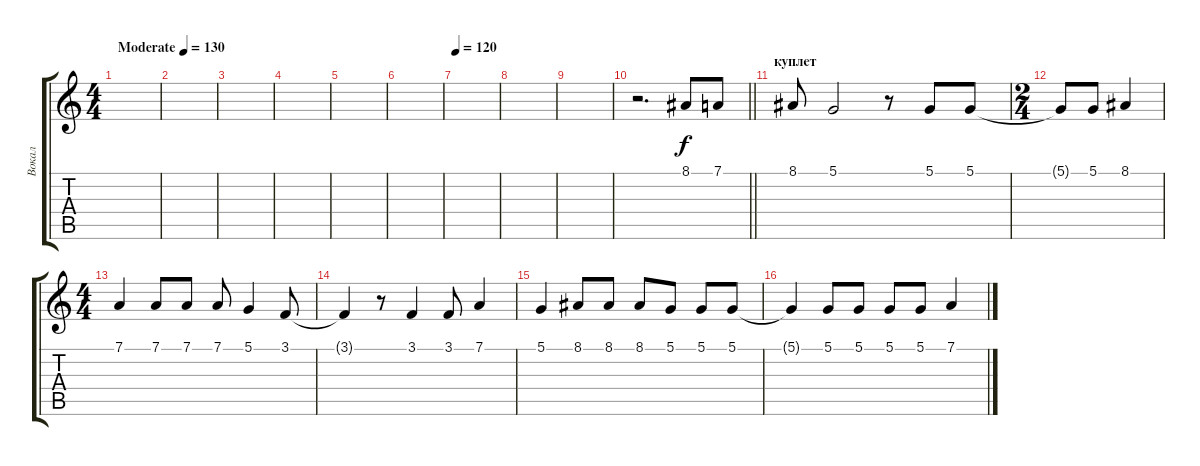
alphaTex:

\track ("Вокал" "Вокал") {instrument brightacousticpiano}
\staff {score tabs}
\tuning (D4 A3 F3 C3 G2 D2) {hide}
\ts (4 4)
\tempo (130 "Moderate")
\clef g2
\ks c
|
|
|
|
|
|
\tempo 120
|
|
|
\barLineRight lightlight
r.2{d} 8.1.8 7.1.8 |
\section ("" "куплет")
8.1.8 5.1.2 r.8 5.1.8 5.1.8 |
\ts (2 4)
5.1{t}.8 5.1.8 8.1.4 |
\ts (4 4)
7.1.4 7.1.8 7.1.8 7.1.8 5.1.4 3.1.8 |
3.1{t}.4 r.8 3.1.4 3.1.8 7.1.4 |
5.1.4 8.1.8 8.1.8 8.1.8 5.1.8 5.1.8 5.1.8 |
5.1{t}.4 5.1.8 5.1.8 5.1.8 5.1.8 7.1.4
